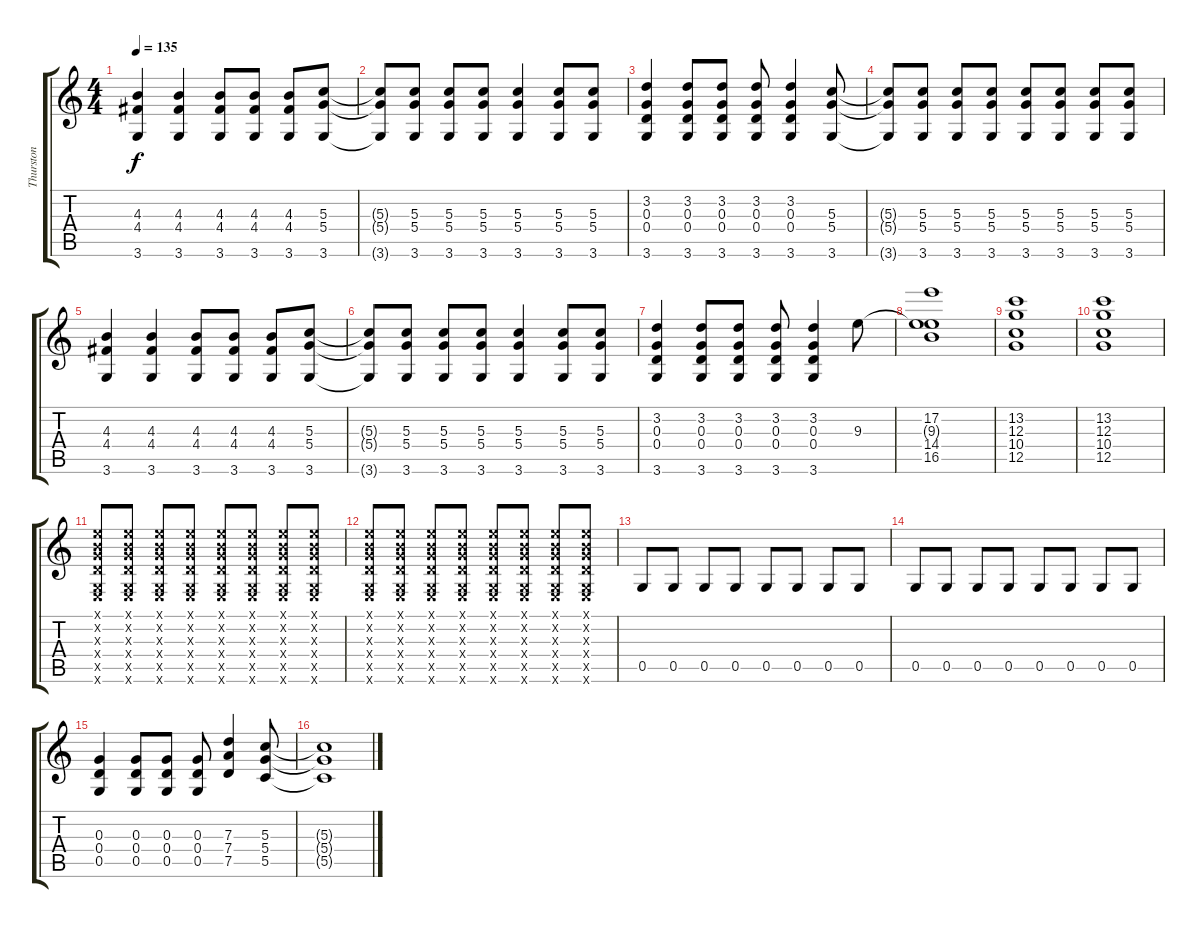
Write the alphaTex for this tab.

\track ("Thurston" "Thurston") {instrument overdrivenguitar}
\staff {score tabs}
\tuning (E4 B3 G3 D3 G2 E2) {hide}
\ts (4 4)
\tempo 135
\clef g2
\ks c
(4.3 4.4 3.6).4{dy f} (4.3 4.4 3.6).4 (4.3 4.4 3.6).8 (4.3 4.4 3.6).8 (4.3 4.4 3.6).8 (5.3 5.4 3.6).8 |
(5.3{t} 5.4{t} 3.6{t}).8 (5.3 5.4 3.6).8 (5.3 5.4 3.6).8 (5.3 5.4 3.6).8 (5.3 5.4 3.6).4 (5.3 5.4 3.6).8 (5.3 5.4 3.6).8 |
(3.2 0.3 0.4 3.6).4 (3.2 0.3 0.4 3.6).8 (3.2 0.3 0.4 3.6).8 (3.2 0.3 0.4 3.6).8 (3.2 0.3 0.4 3.6).4 (5.3 5.4 3.6).8 |
(5.3{t} 5.4{t} 3.6{t}).8 (5.3 5.4 3.6).8 (5.3 5.4 3.6).8 (5.3 5.4 3.6).8 (5.3 5.4 3.6).8 (5.3 5.4 3.6).8 (5.3 5.4 3.6).8 (5.3 5.4 3.6).8 |
(4.3 4.4 3.6).4 (4.3 4.4 3.6).4 (4.3 4.4 3.6).8 (4.3 4.4 3.6).8 (4.3 4.4 3.6).8 (5.3 5.4 3.6).8 |
(5.3{t} 5.4{t} 3.6{t}).8 (5.3 5.4 3.6).8 (5.3 5.4 3.6).8 (5.3 5.4 3.6).8 (5.3 5.4 3.6).4 (5.3 5.4 3.6).8 (5.3 5.4 3.6).8 |
(3.2 0.3 0.4 3.6).4 (3.2 0.3 0.4 3.6).8 (3.2 0.3 0.4 3.6).8 (3.2 0.3 0.4 3.6).8 (3.2 0.3 0.4 3.6).4 9.3.8 |
(17.2 9.3{t} 14.4 16.5).1 |
(13.2 12.3 10.4 12.5).1 |
(13.2 12.3 10.4 12.5).1 |
(0.1{x} 0.2{x} 0.3{x} 0.4{x} 0.5{x} 0.6{x}).8 (0.1{x} 0.2{x} 0.3{x} 0.4{x} 0.5{x} 0.6{x}).8 (0.1{x} 0.2{x} 0.3{x} 0.4{x} 0.5{x} 0.6{x}).8 (0.1{x} 0.2{x} 0.3{x} 0.4{x} 0.5{x} 0.6{x}).8 (0.1{x} 0.2{x} 0.3{x} 0.4{x} 0.5{x} 0.6{x}).8 (0.1{x} 0.2{x} 0.3{x} 0.4{x} 0.5{x} 0.6{x}).8 (0.1{x} 0.2{x} 0.3{x} 0.4{x} 0.5{x} 0.6{x}).8 (0.1{x} 0.2{x} 0.3{x} 0.4{x} 0.5{x} 0.6{x}).8 |
(0.1{x} 0.2{x} 0.3{x} 0.4{x} 0.5{x} 0.6{x}).8 (0.1{x} 0.2{x} 0.3{x} 0.4{x} 0.5{x} 0.6{x}).8 (0.1{x} 0.2{x} 0.3{x} 0.4{x} 0.5{x} 0.6{x}).8 (0.1{x} 0.2{x} 0.3{x} 0.4{x} 0.5{x} 0.6{x}).8 (0.1{x} 0.2{x} 0.3{x} 0.4{x} 0.5{x} 0.6{x}).8 (0.1{x} 0.2{x} 0.3{x} 0.4{x} 0.5{x} 0.6{x}).8 (0.1{x} 0.2{x} 0.3{x} 0.4{x} 0.5{x} 0.6{x}).8 (0.1{x} 0.2{x} 0.3{x} 0.4{x} 0.5{x} 0.6{x}).8 |
0.5.8 0.5.8 0.5.8 0.5.8 0.5.8 0.5.8 0.5.8 0.5.8 |
0.5.8 0.5.8 0.5.8 0.5.8 0.5.8 0.5.8 0.5.8 0.5.8 |
(0.3 0.4 0.5).4 (0.3 0.4 0.5).8 (0.3 0.4 0.5).8 (0.3 0.4 0.5).8 (7.3 7.4 7.5).4 (5.3 5.4 5.5).8 |
(5.3{t} 5.4{t} 5.5{t}).1
